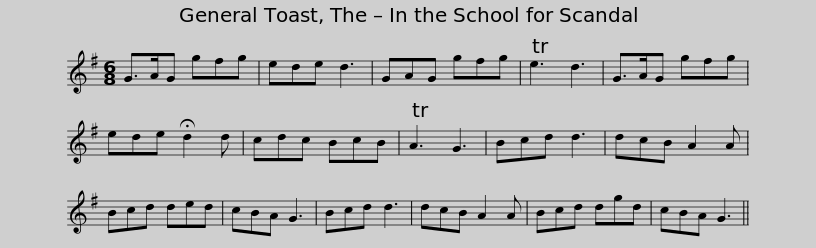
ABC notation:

X:1
L:1/8
M:6/8
I:linebreak $
K:G
V:1 treble
V:1
 G>AG gfg | ede d3 | GAG gfg | Te3 d3 | G>AG gfg | %5
 ede !fermata!d2 d | cdc BcB | TA3 G3 |$ Bcd d3 | dcB A2 A | %10
 Bcd ded | cBA G3 | Bcd d3 | dcB A2 A | Bcd dgd | %15
 cBA G3 || %16
